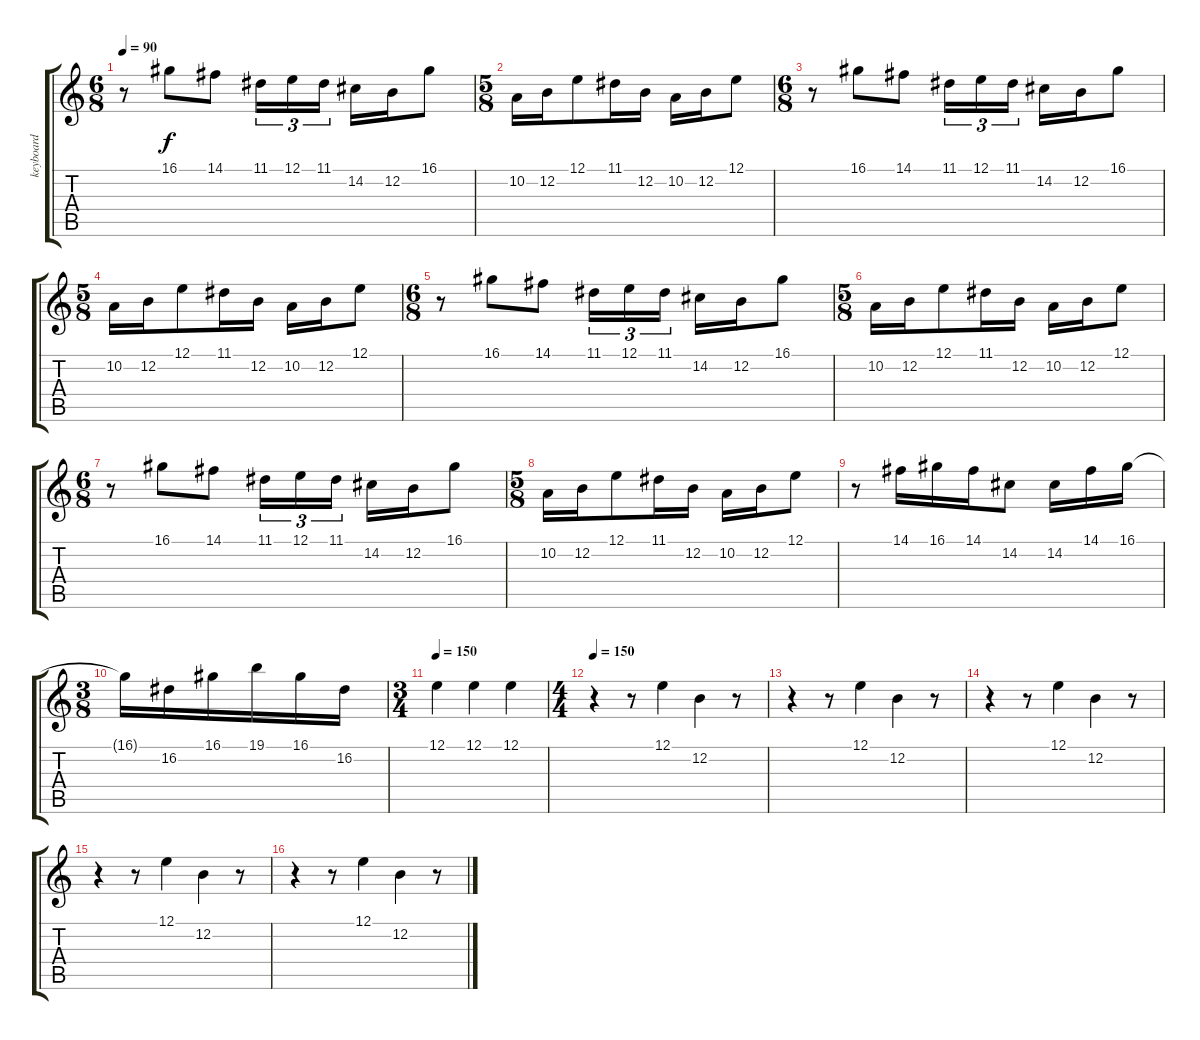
\track ("keyboard" "keyboard") {instrument acousticgrandpiano}
\staff {score tabs}
\tuning (E4 B3 G3 D3 A2 D2) {hide}
\ts (6 8)
\tempo 90
\clef g2
\ks c
r.8{dy f} 16.1.8 14.1.8 11.1.16{tu (3 2)} 12.1.16{tu (3 2)} 11.1.16{tu (3 2)} 14.2.16 12.2.16 16.1.8 |
\ts (5 8)
10.2.16 12.2.16 12.1.8 11.1.16 12.2.16 10.2.16 12.2.16 12.1.8 |
\ts (6 8)
r.8 16.1.8 14.1.8 11.1.16{tu (3 2)} 12.1.16{tu (3 2)} 11.1.16{tu (3 2)} 14.2.16 12.2.16 16.1.8 |
\ts (5 8)
10.2.16 12.2.16 12.1.8 11.1.16 12.2.16 10.2.16 12.2.16 12.1.8 |
\ts (6 8)
r.8 16.1.8 14.1.8 11.1.16{tu (3 2)} 12.1.16{tu (3 2)} 11.1.16{tu (3 2)} 14.2.16 12.2.16 16.1.8 |
\ts (5 8)
10.2.16 12.2.16 12.1.8 11.1.16 12.2.16 10.2.16 12.2.16 12.1.8 |
\ts (6 8)
r.8 16.1.8 14.1.8 11.1.16{tu (3 2)} 12.1.16{tu (3 2)} 11.1.16{tu (3 2)} 14.2.16 12.2.16 16.1.8 |
\ts (5 8)
10.2.16 12.2.16 12.1.8 11.1.16 12.2.16 10.2.16 12.2.16 12.1.8 |
r.8 14.1.16 16.1.16 14.1.16 14.2.8 14.2.16 14.1.16 16.1.16 |
\ts (3 8)
16.1{t}.16 16.2.16 16.1.16 19.1.16 16.1.16 16.2.16 |
\ts (3 4)
\tempo 150
12.1.4 12.1.4 12.1.4 |
\ts (4 4)
\tempo 150
r.4 r.8 12.1.4 12.2.4 r.8 |
r.4 r.8 12.1.4 12.2.4 r.8 |
r.4 r.8 12.1.4 12.2.4 r.8 |
r.4 r.8 12.1.4 12.2.4 r.8 |
r.4 r.8 12.1.4 12.2.4 r.8
